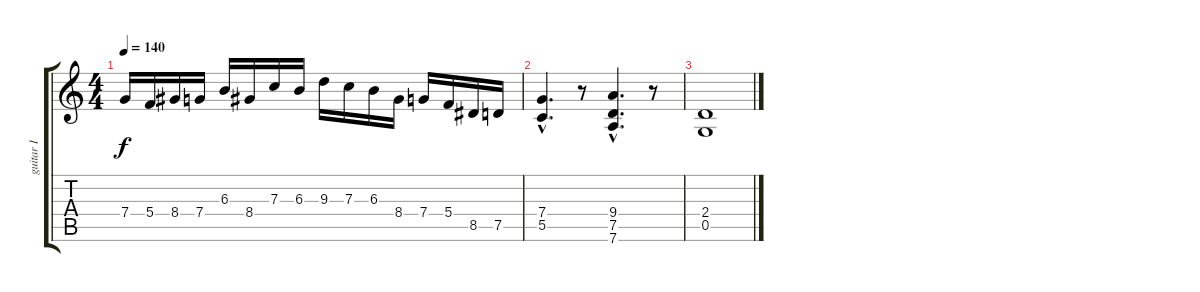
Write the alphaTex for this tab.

\track ("guitar I" "guitar I") {instrument overdrivenguitar}
\staff {score tabs}
\tuning (D4 A3 F3 C3 G2 D2) {hide}
\ts (4 4)
\tempo 140
\clef g2
\ks c
7.4.16{dy f} 5.4.16 8.4.16 7.4.16 6.3.16 8.4.16 7.3.16 6.3.16 9.3.16 7.3.16 6.3.16 8.4.16 7.4.16 5.4.16 8.5.16 7.5.16 |
(7.4{hac} 5.5{hac}).4{d} r.8 (9.4{hac} 7.5{hac} 7.6{hac}).4{d} r.8 |
(2.4 0.5).1
